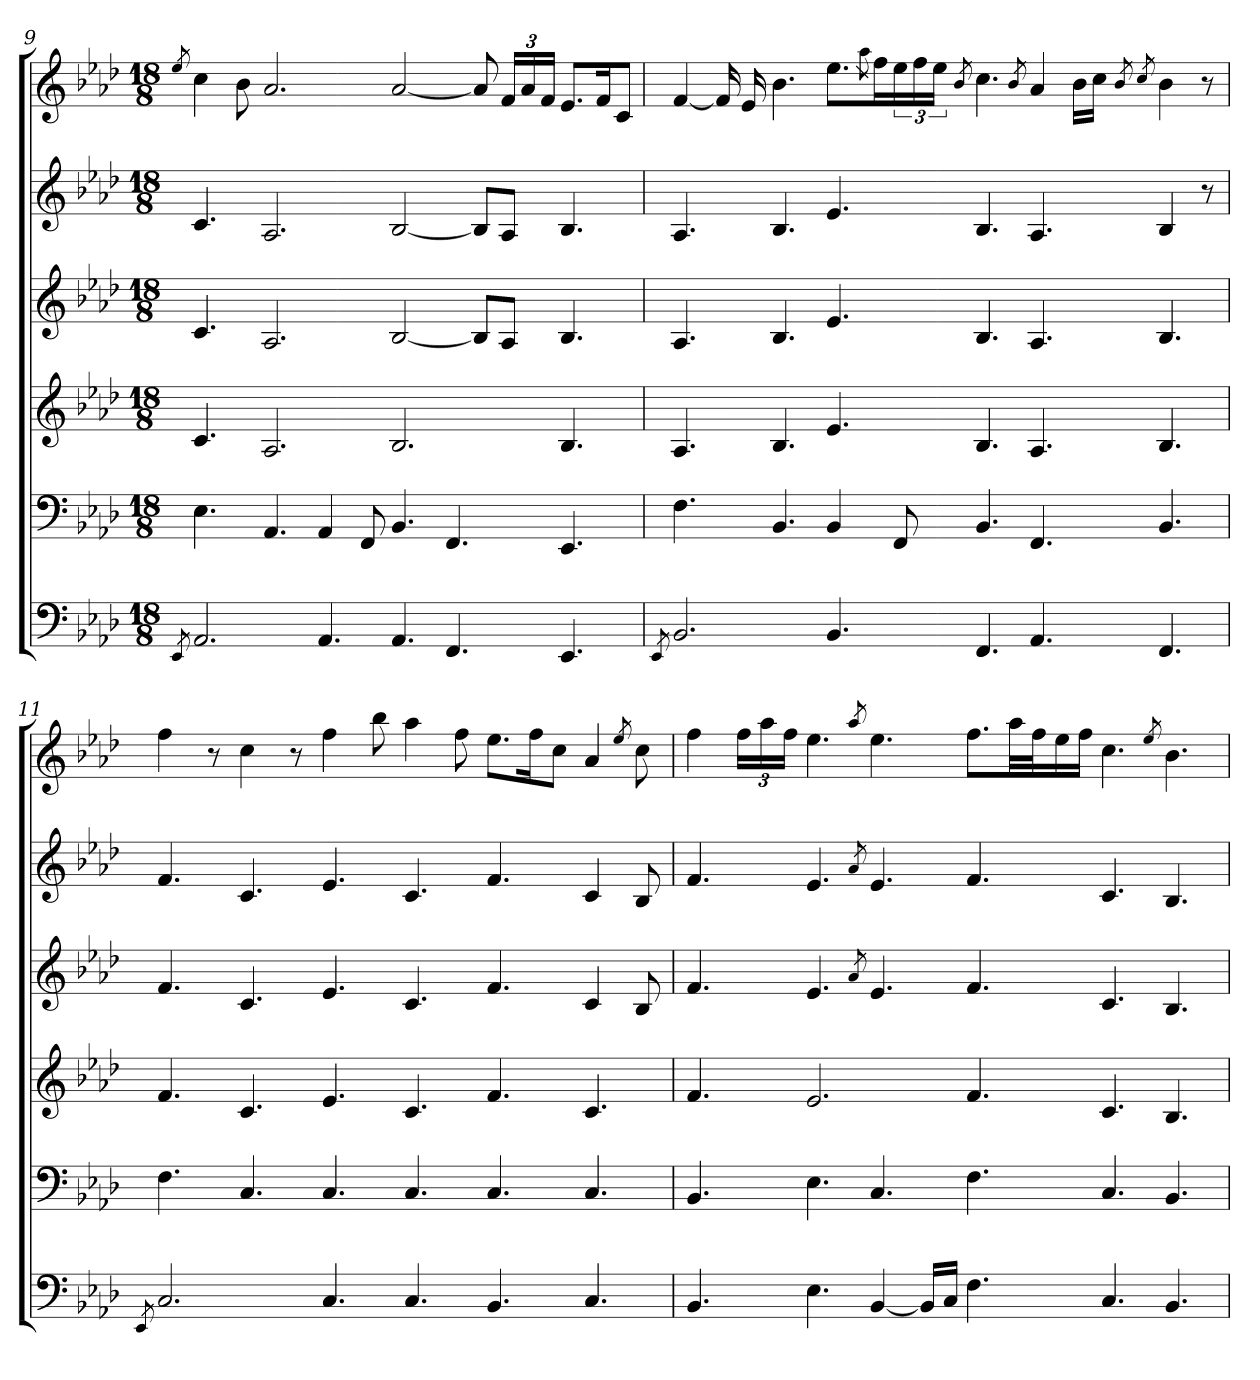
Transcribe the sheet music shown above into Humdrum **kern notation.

**kern	**kern	**kern	**kern	**kern	**kern
*part6	*part5	*part4	*part3	*part2	*part1
*staff6	*staff5	*staff4	*staff3	*staff2	*staff1
*clefF4	*clefF4	*clefG2	*clefG2	*clefG2	*clefG2
*k[b-e-a-d-]	*k[b-e-a-d-]	*k[b-e-a-d-]	*k[b-e-a-d-]	*k[b-e-a-d-]	*k[b-e-a-d-]
*M18/8	*M18/8	*M18/8	*M18/8	*M18/8	*M18/8
=9	=9	=9	=9	=9	=9
8qEE-	.	.	.	.	8qee-
2.AA-	4.E-	4.c	4.c	4.c	4cc
.	.	.	.	.	8b-
.	4.AA-	2.A-	2.A-	2.A-	2.a-
4.AA-	4AA-	.	.	.	.
.	8FF	.	.	.	.
4.AA-	4.BB-	2.B-	[2B-	[2B-	[2a-
4.FF	4.FF	.	.	.	.
.	.	.	8B-/L]	8B-/L]	8a-]
.	.	.	8A-/J	8A-/J	24f/LL
.	.	.	.	.	24a-/
.	.	.	.	.	24f/JJ
4.EE-	4.EE-	4.B-	4.B-	4.B-	8.e-/L
.	.	.	.	.	16f/K
.	.	.	.	.	8c/J
=10	=10	=10	=10	=10	=10
8qEE-	.	.	.	.	.
2.BB-	4.F	4.A-	4.A-	4.A-	[4f
.	.	.	.	.	16f]
.	.	.	.	.	16e-
.	4.BB-	4.B-	4.B-	4.B-	4.b-
4.BB-	4BB-	4.e-	4.e-	4.e-	8.ee-\L
.	.	.	.	.	8qaa-\
.	.	.	.	.	16ff\L
.	8FF	.	.	.	24ee-\
.	.	.	.	.	24ff\
.	.	.	.	.	24ee-\JJ
.	.	.	.	.	8qb-
4.FF	4.BB-	4.B-	4.B-	4.B-	4.cc
.	.	.	.	.	8qb-
4.AA-	4.FF	4.A-	4.A-	4.A-	4a-
.	.	.	.	.	16b-\LL
.	.	.	.	.	16cc\JJ
.	.	.	.	.	8qb-
.	.	.	.	.	8qcc
4.FF	4.BB-	4.B-	4.B-	4B-	4b-
.	.	.	.	8r	8r
=11	=11	=11	=11	=11	=11
8qEE-	.	.	.	.	.
2.C	4.F	4.f	4.f	4.f	4ff
.	.	.	.	.	8r
.	4.C	4.c	4.c	4.c	4cc
.	.	.	.	.	8r
4.C	4.C	4.e-	4.e-	4.e-	4ff
.	.	.	.	.	8bb-
4.C	4.C	4.c	4.c	4.c	4aa-
.	.	.	.	.	8ff
4.BB-	4.C	4.f	4.f	4.f	8.ee-\L
.	.	.	.	.	16ff\K
.	.	.	.	.	8cc\J
4.C	4.C	4.c	4c	4c	4a-
.	.	.	.	.	8qee-
.	.	.	8B-	8B-	8cc
=12	=12	=12	=12	=12	=12
4.BB-	4.BB-	4.f	4.f	4.f	4ff
.	.	.	.	.	24ff\LL
.	.	.	.	.	24aa-\
.	.	.	.	.	24ff\JJ
4.E-	4.E-	2.e-	4.e-	4.e-	4.ee-
.	.	.	8qa-	8qa-	8qaa-
[4BB-	4.C	.	4.e-	4.e-	4.ee-
16BB-/LL]	.	.	.	.	.
16C/JJ	.	.	.	.	.
4.F	4.F	4.f	4.f	4.f	8.ff\L
.	.	.	.	.	32aa-\LL
.	.	.	.	.	32ff\J
.	.	.	.	.	16ee-\
.	.	.	.	.	16ff\JJ
4.C	4.C	4.c	4.c	4.c	4.cc
.	.	.	.	.	8qee-
4.BB-	4.BB-	4.B-	4.B-	4.B-	4.b-
=	=	=	=	=	=
*-	*-	*-	*-	*-	*-
